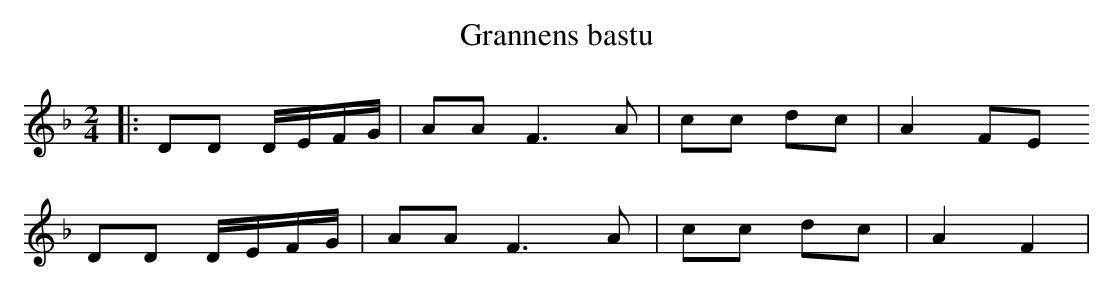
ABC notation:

X:1
T:Grannens bastu
M:2/4
L:1/8
K:Dm
|: DD D/E/F/G/ | AA F3A | cc dc | A2 FE
DD D/E/F/G/ | AA F3A | cc dc | A2 F2 |
